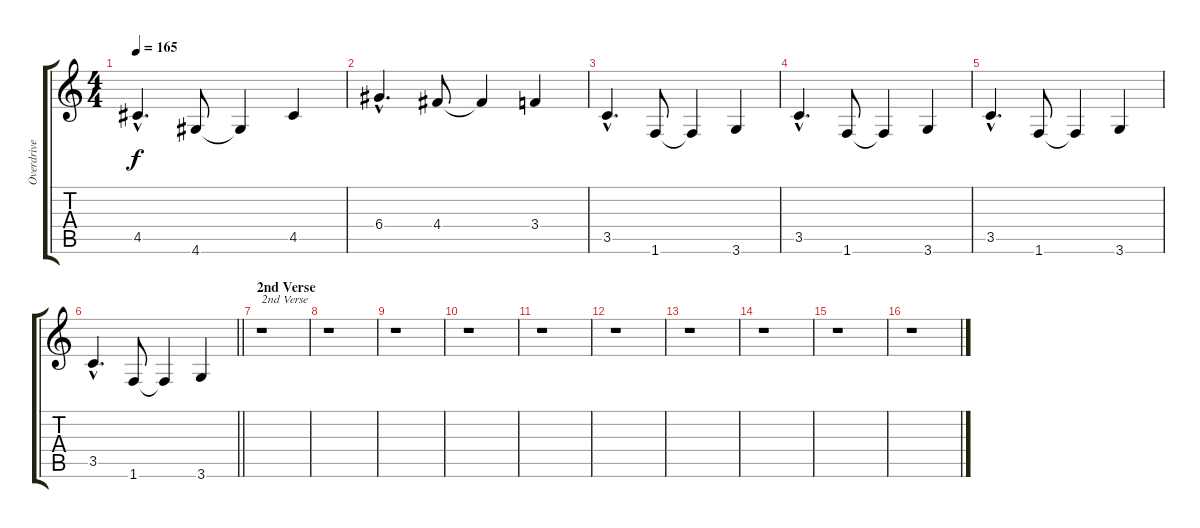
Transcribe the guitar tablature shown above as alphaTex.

\track ("Overdrive Gtr." "Overdrive ") {instrument overdrivenguitar}
\staff {score tabs}
\tuning (E4 B3 G3 D3 A2 E2) {hide}
\ts (4 4)
\tempo 165
\clef g2
\ks c
4.5{hac}.4{d dy f} 4.6.8 4.6{t}.4 4.5.4 |
6.4{hac}.4{d} 4.4.8 4.4{t}.4 3.4.4 |
3.5{hac}.4{d} 1.6.8 1.6{t}.4 3.6.4 |
3.5{hac}.4{d} 1.6.8 1.6{t}.4 3.6.4 |
3.5{hac}.4{d} 1.6.8 1.6{t}.4 3.6.4 |
\barLineRight lightlight
3.5{hac}.4{d} 1.6.8 1.6{t}.4 3.6.4 |
\section ("" "2nd Verse")
r.1{txt "2nd Verse"} |
r.1 |
r.1 |
r.1 |
r.1 |
r.1 |
r.1 |
r.1 |
r.1 |
r.1
